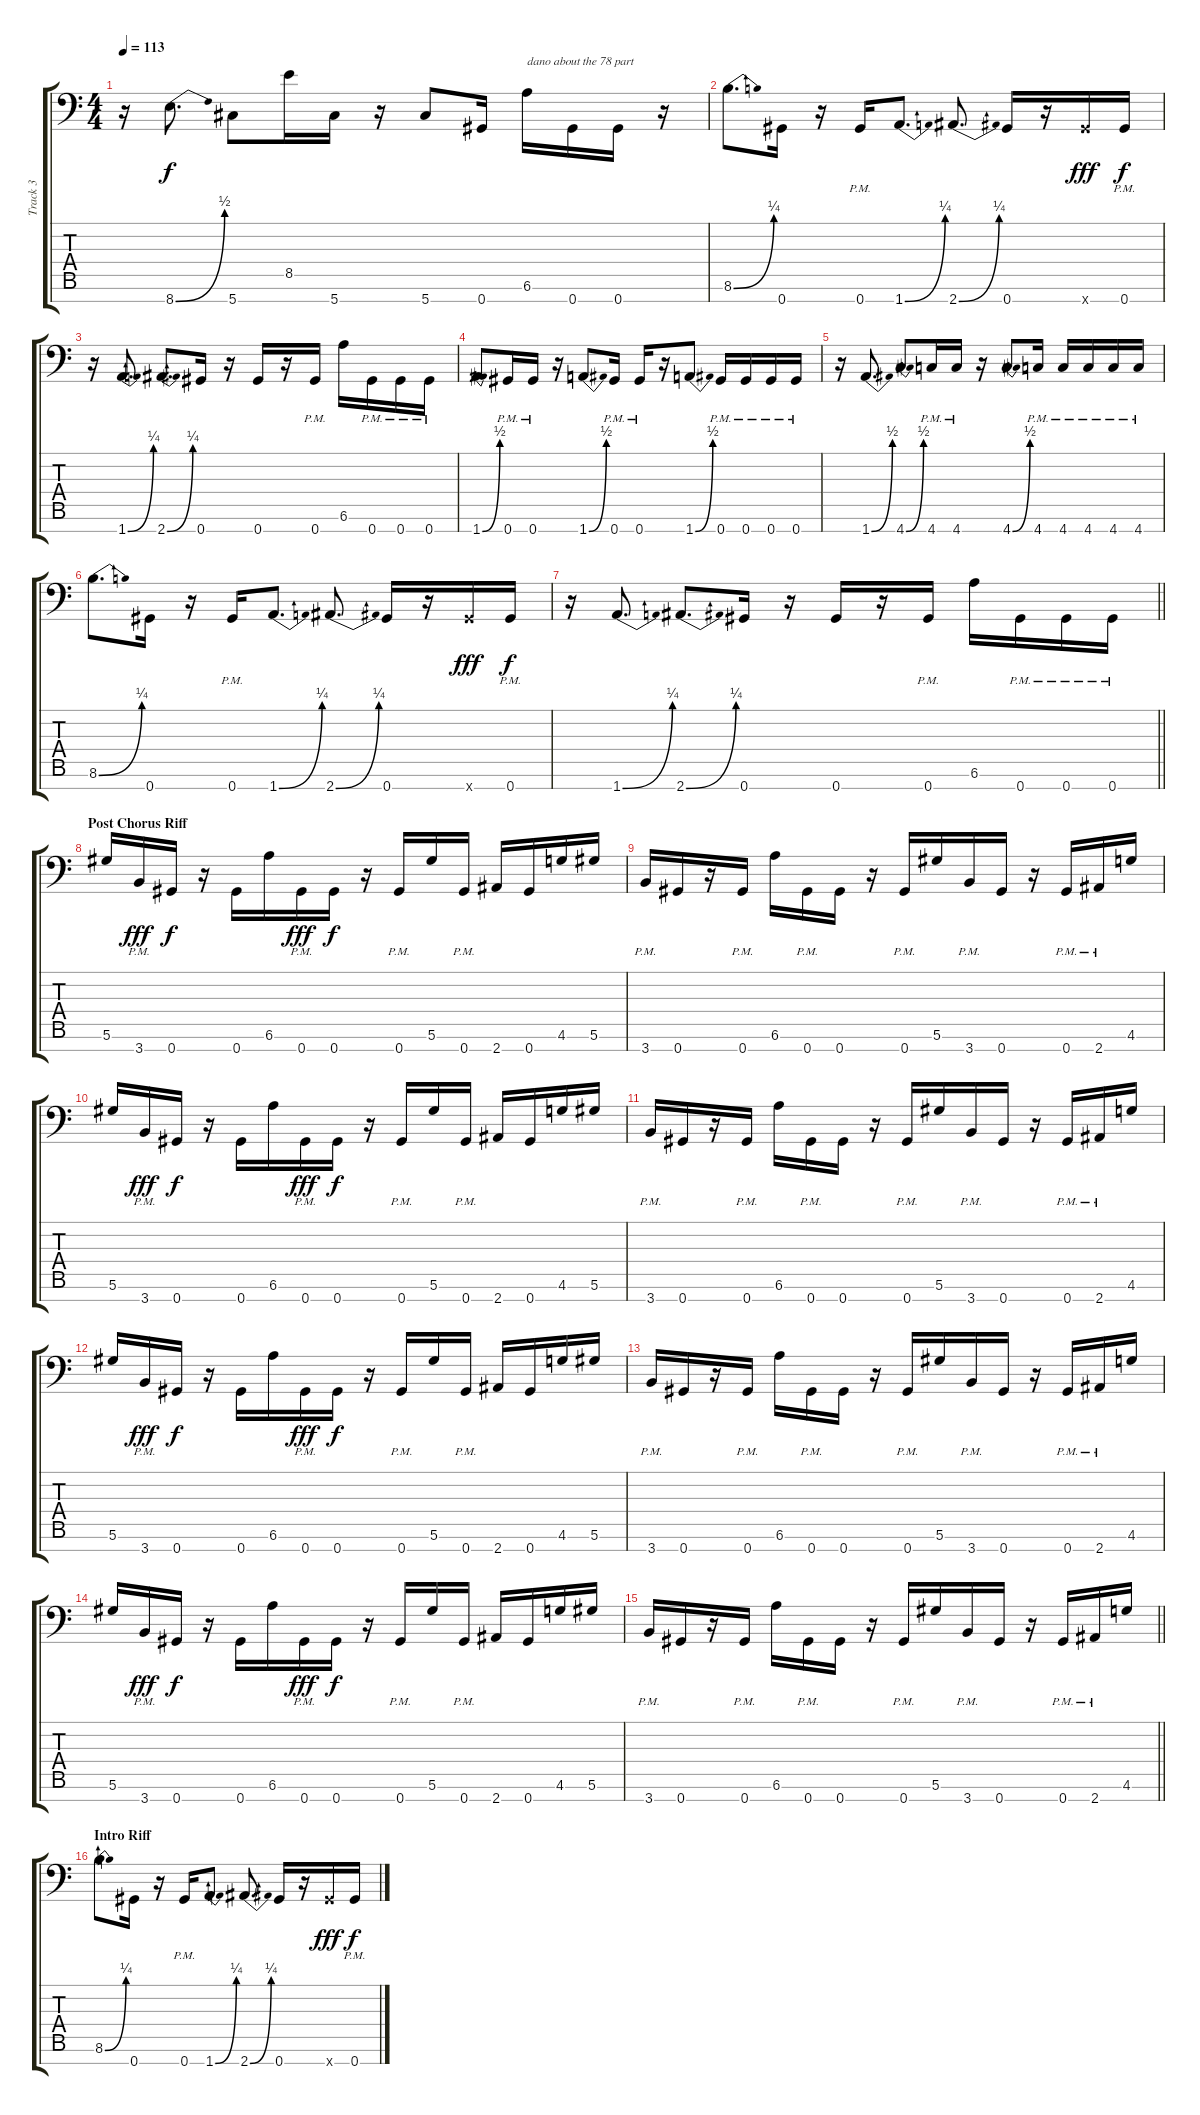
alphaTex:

\track ("Track 3" "Track 3") {instrument distortionguitar}
\staff {score tabs}
\tuning (Eb4 Bb3 Gb3 Db3 Ab2 Eb2 Ab1) {hide}
\ts (4 4)
\tempo 113
\clef f4
\ks c
r.16{dy f} 8.7{be (bend 0 0 60 2)}.8{d} 5.7.8 8.5.16 5.7.16 r.16 5.7.8 0.7.16 6.6.16{txt "dano about the 78 part"} 0.7.16 0.7.16 r.16 |
8.6{be (bend 0 0 60 1)}.8{d} 0.7.16 r.16 0.7{pm}.16 1.7{be (bend 0 0 60 1)}.8{d} 2.7{be (bend 0 0 60 1)}.8{d} 0.7.16 r.16 0.7{x}.16{dy fff} 0.7{pm}.16{dy f} |
r.16 1.7{be (bend 0 0 60 1)}.8{d} 2.7{be (bend 0 0 60 1)}.8{d} 0.7.16 r.16 0.7.16 r.16 0.7{pm}.16 6.6.16 0.7{pm}.16 0.7{pm}.16 0.7{pm}.16 |
1.7{be (bend 0 0 60 2)}.8 0.7{pm}.16 0.7{pm}.16 r.16 1.7{be (bend 0 0 60 2)}.8 0.7{pm}.16 0.7{pm}.16 r.16 1.7{be (bend 0 0 60 2)}.8 0.7{pm}.16 0.7{pm}.16 0.7{pm}.16 0.7{pm}.16 |
r.16 1.7{be (bend 0 0 60 2)}.8{d} 4.7{be (bend 0 0 60 2)}.8 4.7{pm}.16 4.7{pm}.16 r.16 4.7{be (bend 0 0 60 2)}.8 4.7{pm}.16 4.7{pm}.16 4.7{pm}.16 4.7{pm}.16 4.7{pm}.16 |
8.6{be (bend 0 0 60 1)}.8{d} 0.7.16 r.16 0.7{pm}.16 1.7{be (bend 0 0 60 1)}.8{d} 2.7{be (bend 0 0 60 1)}.8{d} 0.7.16 r.16 0.7{x}.16{dy fff} 0.7{pm}.16{dy f} |
\barLineRight lightlight
r.16 1.7{be (bend 0 0 60 1)}.8{d} 2.7{be (bend 0 0 60 1)}.8{d} 0.7.16 r.16 0.7.16 r.16 0.7{pm}.16 6.6.16 0.7{pm}.16 0.7{pm}.16 0.7{pm}.16 |
\section ("" "Post Chorus Riff")
5.6.16 3.7{pm}.16{dy fff} 0.7.16{dy f} r.16 0.7.16 6.6.16 0.7{pm}.16{dy fff} 0.7.16{dy f} r.16 0.7{pm}.16 5.6.16 0.7{pm}.16 2.7.16 0.7.16 4.6.16 5.6.16 |
3.7{pm}.16 0.7.16 r.16 0.7{pm}.16 6.6.16 0.7{pm}.16 0.7.16 r.16 0.7{pm}.16 5.6.16 3.7{pm}.16 0.7.16 r.16 0.7{pm}.16 2.7{pm}.16 4.6.16 |
5.6.16 3.7{pm}.16{dy fff} 0.7.16{dy f} r.16 0.7.16 6.6.16 0.7{pm}.16{dy fff} 0.7.16{dy f} r.16 0.7{pm}.16 5.6.16 0.7{pm}.16 2.7.16 0.7.16 4.6.16 5.6.16 |
3.7{pm}.16 0.7.16 r.16 0.7{pm}.16 6.6.16 0.7{pm}.16 0.7.16 r.16 0.7{pm}.16 5.6.16 3.7{pm}.16 0.7.16 r.16 0.7{pm}.16 2.7{pm}.16 4.6.16 |
5.6.16 3.7{pm}.16{dy fff} 0.7.16{dy f} r.16 0.7.16 6.6.16 0.7{pm}.16{dy fff} 0.7.16{dy f} r.16 0.7{pm}.16 5.6.16 0.7{pm}.16 2.7.16 0.7.16 4.6.16 5.6.16 |
3.7{pm}.16 0.7.16 r.16 0.7{pm}.16 6.6.16 0.7{pm}.16 0.7.16 r.16 0.7{pm}.16 5.6.16 3.7{pm}.16 0.7.16 r.16 0.7{pm}.16 2.7{pm}.16 4.6.16 |
5.6.16 3.7{pm}.16{dy fff} 0.7.16{dy f} r.16 0.7.16 6.6.16 0.7{pm}.16{dy fff} 0.7.16{dy f} r.16 0.7{pm}.16 5.6.16 0.7{pm}.16 2.7.16 0.7.16 4.6.16 5.6.16 |
\barLineRight lightlight
3.7{pm}.16 0.7.16 r.16 0.7{pm}.16 6.6.16 0.7{pm}.16 0.7.16 r.16 0.7{pm}.16 5.6.16 3.7{pm}.16 0.7.16 r.16 0.7{pm}.16 2.7{pm}.16 4.6.16 |
\section ("" "Intro Riff")
8.6{be (bend 0 0 60 1)}.8{d} 0.7.16 r.16 0.7{pm}.16 1.7{be (bend 0 0 60 1)}.8{d} 2.7{be (bend 0 0 60 1)}.8{d} 0.7.16 r.16 0.7{x}.16{dy fff} 0.7{pm}.16{dy f}
